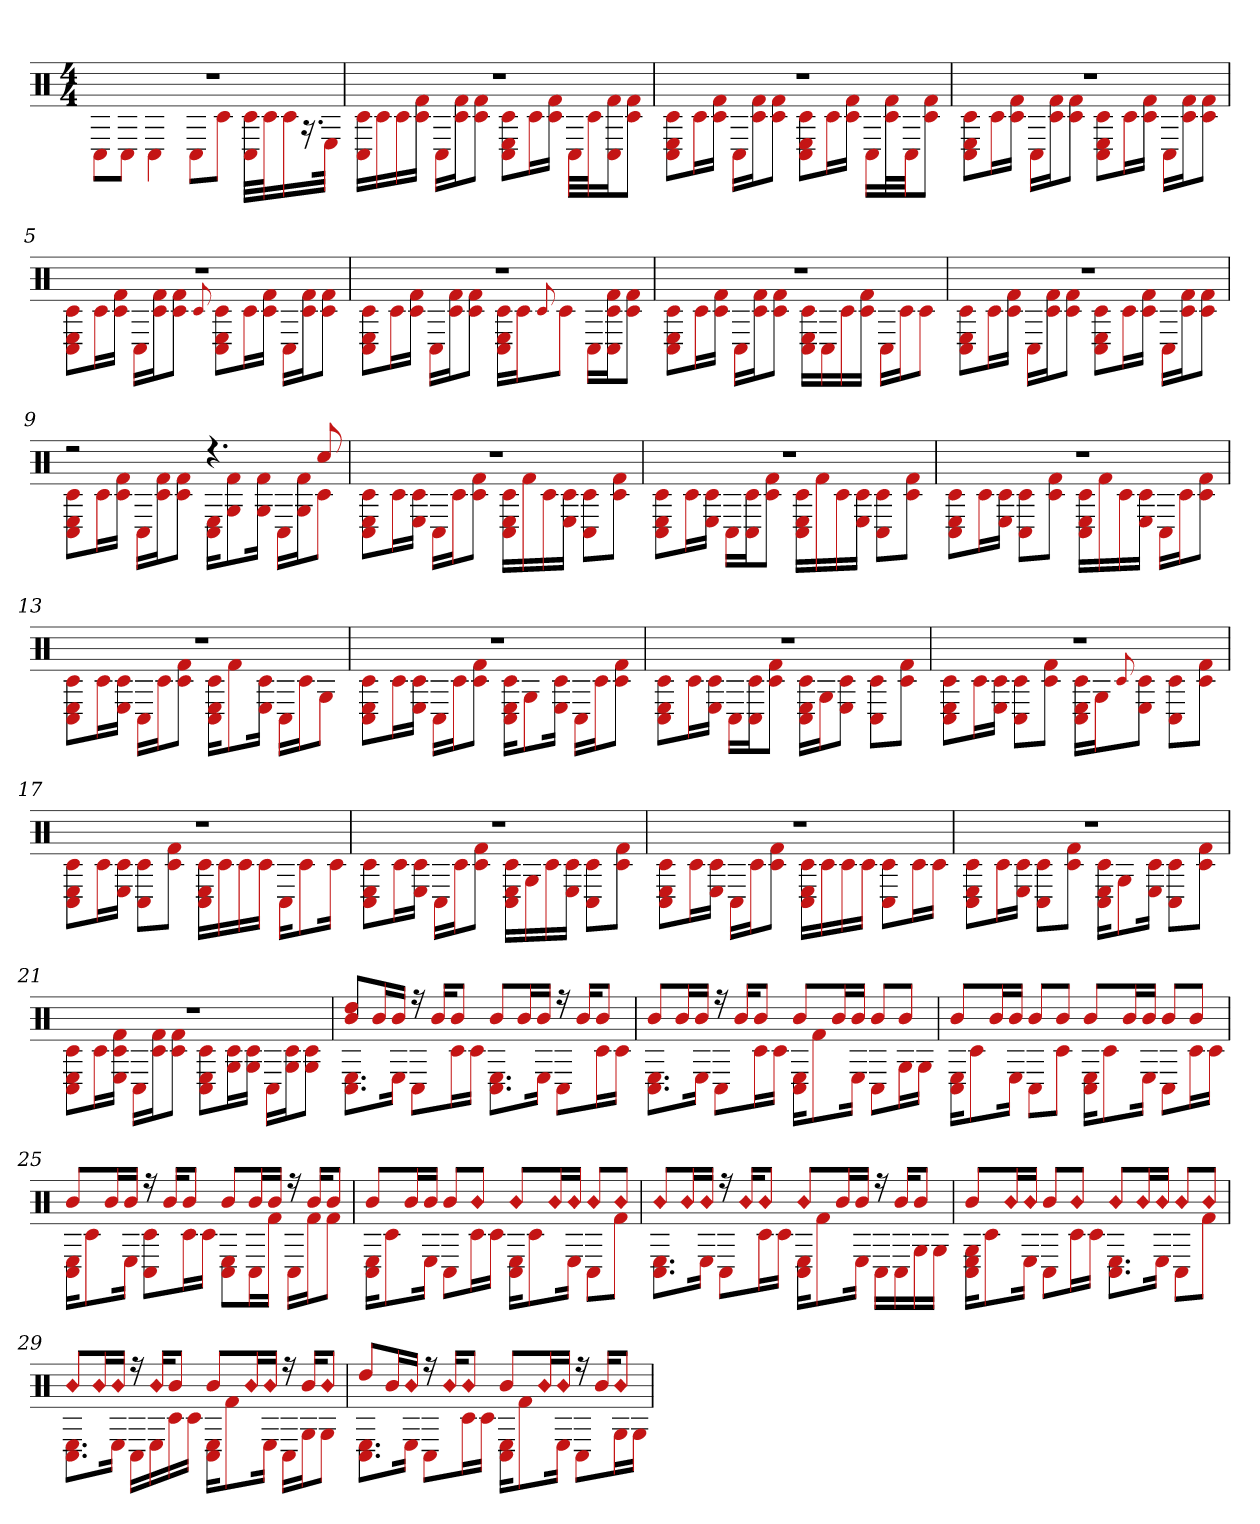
**kern
*part1
*staff1
*clefX
*k[]
*M4/4
=1
*^
1r	8C#L
.	8C#J
.	4C#
.	8C#L
.	8c#J
.	32C# 32c#LLL
.	32c#J
.	16c#
.	16.r
.	32EJJk
=2	=2
1r	16C# 16c#LL
.	16c#
.	16c#
.	16f# 16c#JJ
.	16C#LL
.	16c# 16f#J
.	8f# 8c#J
.	8E 8C# 8c#L
.	16c#L
.	16c# 16f#JJ
.	32C#LLL
.	32c#J
.	16f# 16C#J
.	8f# 8c#J
=3	=3
1r	8C# 8E 8c#L
.	16c#L
.	16f# 16c#JJ
.	16C#LL
.	16c# 16f#J
.	8f# 8c#J
.	8C# 8E 8c#L
.	16c#L
.	16c# 16f#JJ
.	16C#LL
.	32f# 32c#L
.	32C#JJ
.	8f# 8c#J
=4	=4
1r	8C# 8E 8c#L
.	16c#L
.	16f# 16c#JJ
.	16C#LL
.	16f# 16c#J
.	8f# 8c#J
.	8C# 8E 8c#L
.	16c#L
.	16f# 16c#JJ
.	16C#LL
.	16c# 16f#J
.	8f# 8c#J
=5	=5
1r	8C# 8E 8c#L
.	16c#L
.	16c# 16f#JJ
.	16C#LL
.	16c# 16f#J
.	8f# 8c#J
.	8qqc#
.	8C# 8E 8c#L
.	16c#L
.	16f# 16c#JJ
.	16C#LL
.	16c# 16f#J
.	8f# 8c#J
=6	=6
1r	8E 8C# 8c#L
.	16c#L
.	16c# 16f#JJ
.	16C#LL
.	16c# 16f#J
.	8c# 8f#J
.	16E 16C# 16c#LL
.	16c#J
.	8qqc#
.	8c#J
.	16C#LL
.	16c# 16f# 16C#J
.	8f# 8c#J
=7	=7
1r	8C# 8E 8c#L
.	16c#L
.	16f# 16c#JJ
.	16C#LL
.	16f# 16c#J
.	8f# 8c#J
.	16C# 16c# 16ELL
.	16C#
.	16c#
.	16c# 16f#JJ
.	16C#LL
.	16c#J
.	8c#J
=8	=8
1r	8C# 8E 8c#L
.	16c#L
.	16f# 16c#JJ
.	16C#LL
.	16c# 16f#J
.	8f# 8c#J
.	8C# 8E 8c#L
.	16c#L
.	16f# 16c#JJ
.	16C#LL
.	16c# 16f#J
.	8f# 8c#J
=9	=9
2r	8C# 8c# 8EL
.	16c#L
.	16f# 16c#JJ
.	16C#LL
.	16c# 16f#J
.	8c# 8f#J
4.r	16E 16C#KL
.	8f# 8G
.	16f# 16GJk
.	16C#LL
.	16f# 16GJ
8cc#	8c#J
=10	=10
1r	8C# 8E 8c#L
.	16c#L
.	16E 16c#JJ
.	16C#LL
.	16c#J
.	8c# 8f#J
.	16C# 16E 16c#LL
.	16f#
.	16c#
.	16E 16c#JJ
.	8C# 8c#L
.	8c# 8f#J
=11	=11
1r	8C# 8E 8c#L
.	16c#L
.	16E 16c#JJ
.	16C#LL
.	16c# 16C#J
.	8c# 8f#J
.	16E 16C# 16c#LL
.	16f#
.	16c#
.	16E 16c#JJ
.	8C# 8c#L
.	8c# 8f#J
=12	=12
1r	8C# 8E 8c#L
.	16c#L
.	16E 16c#JJ
.	8C# 8c#L
.	8c# 8f#J
.	16E 16c# 16C#LL
.	16f#
.	16c#
.	16c# 16EJJ
.	16C#LL
.	16c#J
.	8c# 8f#J
=13	=13
1r	8E 8C# 8c#L
.	16c#L
.	16E 16c#JJ
.	16C#LL
.	16c#J
.	8f# 8c#J
.	16E 16C# 16c#KL
.	8f#
.	16E 16c#Jk
.	16C#LL
.	16c#J
.	8GJ
=14	=14
1r	8E 8C# 8c#L
.	16c#L
.	16E 16c#JJ
.	16C#LL
.	16c#J
.	8c# 8f#J
.	16E 16C# 16c#KL
.	8G
.	16E 16c#Jk
.	16C#LL
.	16c#J
.	8f# 8c#J
=15	=15
1r	8C# 8E 8c#L
.	16c#L
.	16E 16c#JJ
.	16C#LL
.	16c# 16C#J
.	8c# 8f#J
.	16E 16C# 16c#LL
.	16GJ
.	8E 8c#J
.	8C# 8c#L
.	8f# 8c#J
=16	=16
1r	8C# 8E 8c#L
.	16c#L
.	16E 16c#JJ
.	8C# 8c#L
.	8f# 8c#J
.	16c# 16C# 16ELL
.	16GJ
.	8qqc#
.	8E 8c#J
.	8C# 8c#L
.	8c# 8f#J
=17	=17
1r	8E 8C# 8c#L
.	16c#L
.	16c# 16EJJ
.	8C# 8c#L
.	8f# 8c#J
.	16E 16c# 16C#LL
.	16c#
.	16c#
.	16c#JJ
.	16C#KL
.	8c#
.	16c#Jk
=18	=18
1r	8C# 8c# 8EL
.	16c#L
.	16c# 16EJJ
.	16C#LL
.	16c#J
.	8c# 8f#J
.	16E 16C# 16c#LL
.	16G
.	16c#
.	16E 16c#JJ
.	8C# 8c#L
.	8c# 8f#J
=19	=19
1r	8C# 8c# 8EL
.	16c#L
.	16c# 16EJJ
.	16C#LL
.	16c#J
.	8f# 8c#J
.	16c# 16E 16C#LL
.	16c#
.	16c#
.	16c#JJ
.	8C# 8c#L
.	16c#L
.	16c#JJ
=20	=20
1r	8C# 8c# 8EL
.	16c#L
.	16E 16c#JJ
.	8C# 8c#L
.	8f# 8c#J
.	16c# 16C# 16EKL
.	8G
.	16E 16c#Jk
.	8C# 8c#L
.	8f# 8c#J
=21	=21
1r	8c# 8C# 8EL
.	16c#L
.	16E 16f# 16c#JJ
.	16C#LL
.	16c# 16f#J
.	8f# 8c#J
.	8E 8c# 8C#L
.	16c# 16GL
.	16G 16c#JJ
.	16C#LL
.	16G 16c#J
.	8c# 8GJ
=22	=22
8dd 8bL	8.C# 8.EL
16bL	.
16bJJ	16EJk
16r	8C#L
16bKL	.
8bJ	16c#L
.	16c#JJ
8bL	8.C# 8.EL
16bL	.
16bJJ	16EJk
16r	8C#L
16bKL	.
8bJ	16c#L
.	16c#JJ
=23	=23
8bL	8.E 8.C#L
16bL	.
16bJJ	16EJk
16r	8C#L
16bKL	.
8bJ	16c#L
.	16c#JJ
8bL	16E 16C#KL
.	8f#
16bL	.
16bJJ	16EJk
8bL	8C#L
8bJ	16GL
.	16GJJ
=24	=24
8bL	16C# 16EKL
.	8c#
16bL	.
16bJJ	16EJk
8bL	8C#L
8bJ	8c#J
8bL	16E 16C#KL
.	8c#
16bL	.
16bJJ	16EJk
8bL	8C#L
8bJ	16c#L
.	16c#JJ
=25	=25
8bL	16E 16C#KL
.	8c#
16bL	.
16bJJ	16EJk
16r	8c# 8C#L
16bKL	.
8bJ	16c#L
.	16c#JJ
8bL	8C# 8EL
16bL	16C#L
16bJJ	16f#JJ
16r	16C#LL
16bKL	16f#J
8bJ	8f#J
=26	=26
8bL	16E 16C#KL
.	8c#
16bL	.
16bJJ	16EJk
8bL	8C#L
!LO:N:head=diamond	!
8bJ	16c#L
.	16c#JJ
!LO:N:head=diamond	!
8bL	16C# 16EKL
.	8c#
!LO:N:head=diamond	!
16bL	.
!LO:N:head=diamond	!
16bJJ	16EJk
!LO:N:head=diamond	!
8bL	8C#L
!LO:N:head=diamond	!
8bJ	8f#J
=27	=27
!LO:N:head=diamond	!
8bL	8.C# 8.EL
!LO:N:head=diamond	!
16bL	.
!LO:N:head=diamond	!
16bJJ	16EJk
16r	8C#L
!LO:N:head=diamond	!
16bKL	.
!LO:N:head=diamond	!
8bJ	16c#L
.	16c#JJ
!LO:N:head=diamond	!
8bL	16C# 16EKL
.	8f#
16bL	.
16bJJ	16EJk
16r	16C#LL
16bKL	16C#
8bJ	16G
.	16GJJ
=28	=28
8bL	16E 16C# 16GKL
.	8c#
!LO:N:head=diamond	!
16bL	.
!LO:N:head=diamond	!
16bJJ	16EJk
8bL	8C#L
!LO:N:head=diamond	!
8bJ	16c#L
.	16c#JJ
!LO:N:head=diamond	!
8bL	8.C# 8.EL
!LO:N:head=diamond	!
16bL	.
!LO:N:head=diamond	!
16bJJ	16EJk
!LO:N:head=diamond	!
8bL	8C#L
!LO:N:head=diamond	!
8bJ	8f#J
=29	=29
!LO:N:head=diamond	!
8bL	8.C# 8.EL
!LO:N:head=diamond	!
16bL	.
!LO:N:head=diamond	!
16bJJ	16EJk
16r	16C#LL
!LO:N:head=diamond	!
16bKL	16E
8bJ	16c#
.	16c#JJ
8bL	16E 16C#KL
.	8f#
!LO:N:head=diamond	!
16bL	.
!LO:N:head=diamond	!
16bJJ	16EJk
16r	16C#LL
16bKL	16GJ
!LO:N:head=diamond	!
8bJ	8GJ
=30	=30
8ddL	8.C# 8.EL
16bL	.
!LO:N:head=diamond	!
16bJJ	16EJk
16r	8C#L
!LO:N:head=diamond	!
16bKL	.
!LO:N:head=diamond	!
8bJ	16c#L
.	16c#JJ
8bL	16C# 16EKL
.	8f#
!LO:N:head=diamond	!
16bL	.
!LO:N:head=diamond	!
16bJJ	16EJk
16r	8C#L
16bKL	.
!LO:N:head=diamond	!
8bJ	16GL
.	16GJJ
*v	*v
=
*-
